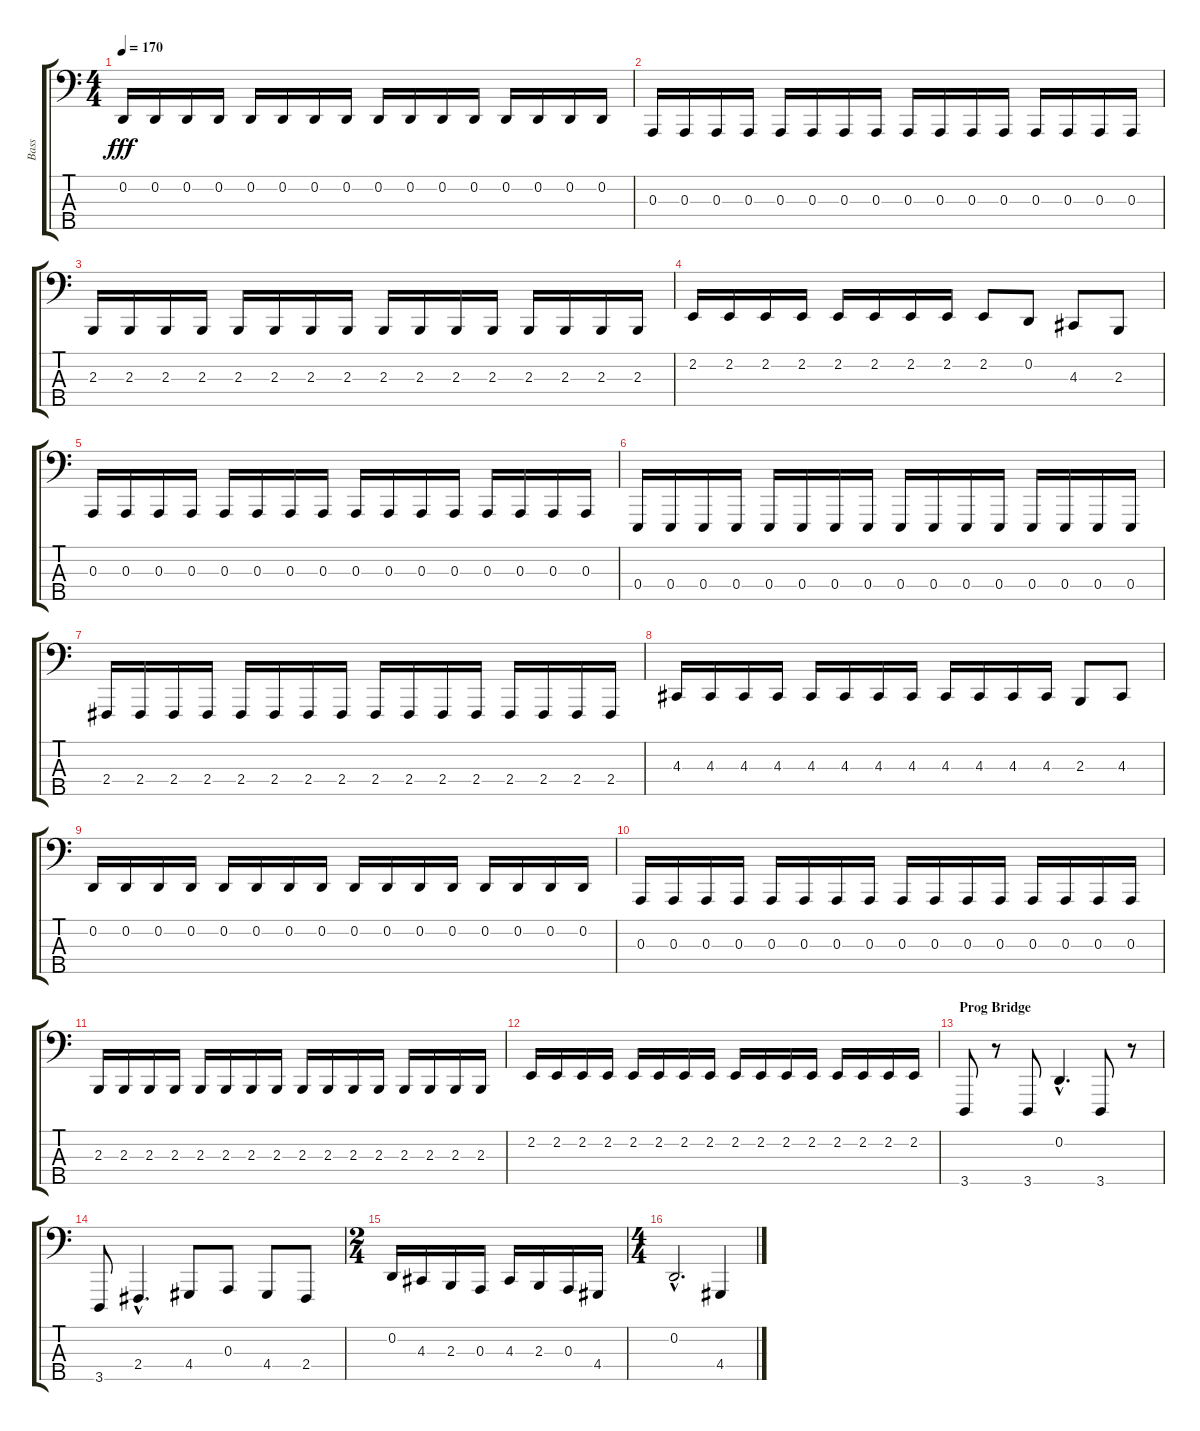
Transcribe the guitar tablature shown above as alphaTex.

\track ("Bass" "Bass") {instrument clavinet}
\staff {score tabs}
\tuning (G2 D2 A1 E1 B0) {hide}
\ts (4 4)
\tempo 170
\clef f4
\ks c
0.2.16{dy fff} 0.2.16 0.2.16 0.2.16 0.2.16 0.2.16 0.2.16 0.2.16 0.2.16 0.2.16 0.2.16 0.2.16 0.2.16 0.2.16 0.2.16 0.2.16 |
0.3.16 0.3.16 0.3.16 0.3.16 0.3.16 0.3.16 0.3.16 0.3.16 0.3.16 0.3.16 0.3.16 0.3.16 0.3.16 0.3.16 0.3.16 0.3.16 |
2.3.16 2.3.16 2.3.16 2.3.16 2.3.16 2.3.16 2.3.16 2.3.16 2.3.16 2.3.16 2.3.16 2.3.16 2.3.16 2.3.16 2.3.16 2.3.16 |
2.2.16 2.2.16 2.2.16 2.2.16 2.2.16 2.2.16 2.2.16 2.2.16 2.2.8 0.2.8 4.3.8 2.3.8 |
\section ("" "")
0.3.16 0.3.16 0.3.16 0.3.16 0.3.16 0.3.16 0.3.16 0.3.16 0.3.16 0.3.16 0.3.16 0.3.16 0.3.16 0.3.16 0.3.16 0.3.16 |
0.4.16 0.4.16 0.4.16 0.4.16 0.4.16 0.4.16 0.4.16 0.4.16 0.4.16 0.4.16 0.4.16 0.4.16 0.4.16 0.4.16 0.4.16 0.4.16 |
2.4.16 2.4.16 2.4.16 2.4.16 2.4.16 2.4.16 2.4.16 2.4.16 2.4.16 2.4.16 2.4.16 2.4.16 2.4.16 2.4.16 2.4.16 2.4.16 |
4.3.16 4.3.16 4.3.16 4.3.16 4.3.16 4.3.16 4.3.16 4.3.16 4.3.16 4.3.16 4.3.16 4.3.16 2.3.8 4.3.8 |
0.2.16 0.2.16 0.2.16 0.2.16 0.2.16 0.2.16 0.2.16 0.2.16 0.2.16 0.2.16 0.2.16 0.2.16 0.2.16 0.2.16 0.2.16 0.2.16 |
0.3.16 0.3.16 0.3.16 0.3.16 0.3.16 0.3.16 0.3.16 0.3.16 0.3.16 0.3.16 0.3.16 0.3.16 0.3.16 0.3.16 0.3.16 0.3.16 |
2.3.16 2.3.16 2.3.16 2.3.16 2.3.16 2.3.16 2.3.16 2.3.16 2.3.16 2.3.16 2.3.16 2.3.16 2.3.16 2.3.16 2.3.16 2.3.16 |
2.2.16 2.2.16 2.2.16 2.2.16 2.2.16 2.2.16 2.2.16 2.2.16 2.2.16 2.2.16 2.2.16 2.2.16 2.2.16 2.2.16 2.2.16 2.2.16 |
\section ("" "Prog Bridge")
3.5.8 r.8 3.5.8 0.2{hac}.4{d} 3.5.8 r.8 |
3.5.8 2.4{hac}.4{d} 4.4.8 0.3.8 4.4.8 2.4.8 |
\ts (2 4)
0.2.16 4.3.16 2.3.16 0.3.16 4.3.16 2.3.16 0.3.16 4.4.16 |
\ts (4 4)
0.2{hac}.2{d} 4.4.4
